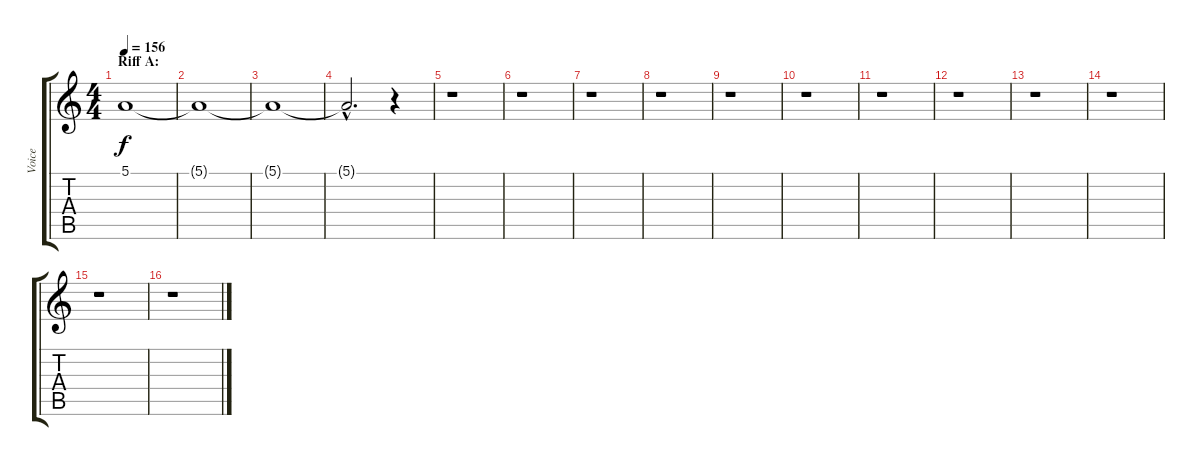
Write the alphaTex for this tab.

\track ("Voice" "Voice") {instrument oboe}
\staff {score tabs}
\tuning (E4 B3 G3 D3 A2 E2) {hide}
\ts (4 4)
\section ("" "Riff A:")
\tempo 156
\clef g2
\ks c
5.1.1{dy f} |
5.1{t}.1 |
5.1{t}.1 |
5.1{hac t}.2{d} r.4 |
r.1 |
r.1 |
r.1 |
r.1 |
r.1 |
r.1 |
r.1 |
r.1 |
r.1 |
r.1 |
r.1 |
r.1
